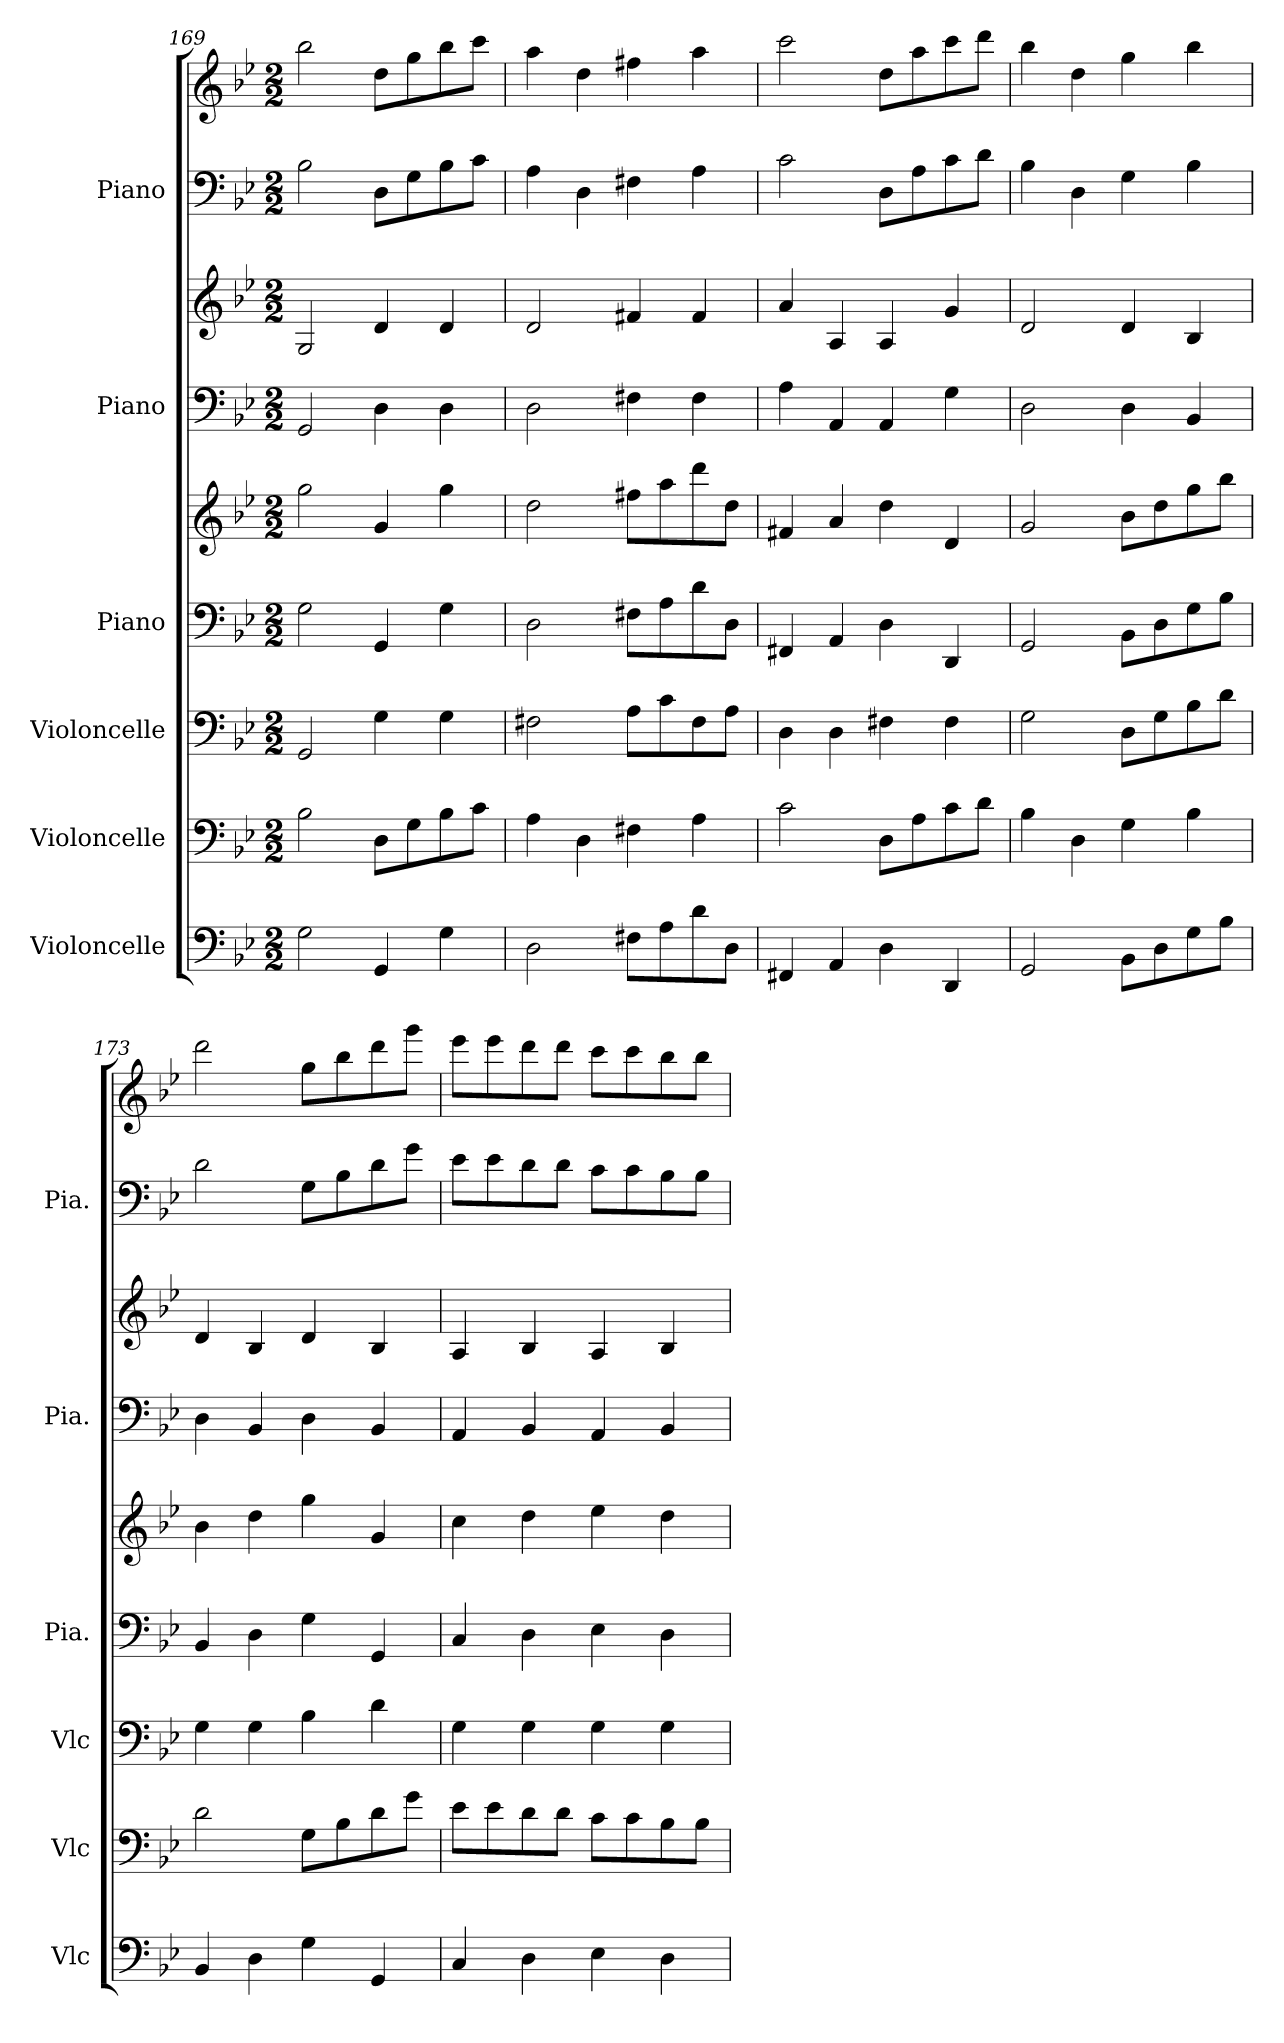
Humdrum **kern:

**kern	**kern	**kern	**kern	**kern	**kern	**kern	**kern	**kern
*part6	*part5	*part4	*part3	*part3	*part2	*part2	*part1	*part1
*staff9	*staff8	*staff7	*staff6	*staff5	*staff4	*staff3	*staff2	*staff1
*I"Violoncelle	*I"Violoncelle	*I"Violoncelle	*I"Piano	*	*I"Piano	*	*I"Piano	*
*I'Vlc	*I'Vlc	*I'Vlc	*I'Pia.	*	*I'Pia.	*	*I'Pia.	*
!!LO:PB:g=z
*clefF4	*clefF4	*clefF4	*clefF4	*clefG2	*clefF4	*clefG2	*clefF4	*clefG2
*k[b-e-]	*k[b-e-]	*k[b-e-]	*k[b-e-]	*k[b-e-]	*k[b-e-]	*k[b-e-]	*k[b-e-]	*k[b-e-]
*M2/2	*M2/2	*M2/2	*M2/2	*M2/2	*M2/2	*M2/2	*M2/2	*M2/2
=169	=169	=169	=169	=169	=169	=169	=169	=169
2G\	2B-\	2GG/	2G\	2gg\	2GG/	2G/	2B-\	2bb-\
4GG/	8D\L	4G\	4GG/	4g/	4D\	4d/	8D\L	8dd\L
.	8G\	.	.	.	.	.	8G\	8gg\
4G\	8B-\	4G\	4G\	4gg\	4D\	4d/	8B-\	8bb-\
.	8c\J	.	.	.	.	.	8c\J	8ccc\J
=170	=170	=170	=170	=170	=170	=170	=170	=170
2D\	4A\	2F#X\	2D\	2dd\	2D\	2d/	4A\	4aa\
.	4D\	.	.	.	.	.	4D\	4dd\
8F#X\L	4F#X\	8A\L	8F#X\L	8ff#X\L	4F#X\	4f#X/	4F#X\	4ff#X\
8A\	.	8c\	8A\	8aa\	.	.	.	.
8d\	4A\	8F#\	8d\	8ddd\	4F#\	4f#/	4A\	4aa\
8D\J	.	8A\J	8D\J	8dd\J	.	.	.	.
=171	=171	=171	=171	=171	=171	=171	=171	=171
4FF#X/	2c\	4D\	4FF#X/	4f#X/	4A\	4a/	2c\	2ccc\
4AA/	.	4D\	4AA/	4a/	4AA/	4A/	.	.
4D\	8D\L	4F#X\	4D\	4dd\	4AA/	4A/	8D\L	8dd\L
.	8A\	.	.	.	.	.	8A\	8aa\
4DD/	8c\	4F#\	4DD/	4d/	4G\	4g/	8c\	8ccc\
.	8d\J	.	.	.	.	.	8d\J	8ddd\J
=172	=172	=172	=172	=172	=172	=172	=172	=172
2GG/	4B-\	2G\	2GG/	2g/	2D\	2d/	4B-\	4bb-\
.	4D\	.	.	.	.	.	4D\	4dd\
8BB-\L	4G\	8D\L	8BB-\L	8b-\L	4D\	4d/	4G\	4gg\
8D\	.	8G\	8D\	8dd\	.	.	.	.
8G\	4B-\	8B-\	8G\	8gg\	4BB-/	4B-/	4B-\	4bb-\
8B-\J	.	8d\J	8B-\J	8bb-\J	.	.	.	.
=173	=173	=173	=173	=173	=173	=173	=173	=173
4BB-/	2d\	4G\	4BB-/	4b-\	4D\	4d/	2d\	2ddd\
4D\	.	4G\	4D\	4dd\	4BB-/	4B-/	.	.
4G\	8G\L	4B-\	4G\	4gg\	4D\	4d/	8G\L	8gg\L
.	8B-\	.	.	.	.	.	8B-\	8bb-\
4GG/	8d\	4d\	4GG/	4g/	4BB-/	4B-/	8d\	8ddd\
.	8g\J	.	.	.	.	.	8g\J	8ggg\J
!!LO:PB:g=z
=174	=174	=174	=174	=174	=174	=174	=174	=174
4C/	8e-\L	4G\	4C/	4cc\	4AA/	4A/	8e-\L	8eee-\L
.	8e-\	.	.	.	.	.	8e-\	8eee-\
4D\	8d\	4G\	4D\	4dd\	4BB-/	4B-/	8d\	8ddd\
.	8d\J	.	.	.	.	.	8d\J	8ddd\J
4E-\	8c\L	4G\	4E-\	4ee-\	4AA/	4A/	8c\L	8ccc\L
.	8c\	.	.	.	.	.	8c\	8ccc\
4D\	8B-\	4G\	4D\	4dd\	4BB-/	4B-/	8B-\	8bb-\
.	8B-\J	.	.	.	.	.	8B-\J	8bb-\J
=	=	=	=	=	=	=	=	=
*-	*-	*-	*-	*-	*-	*-	*-	*-
